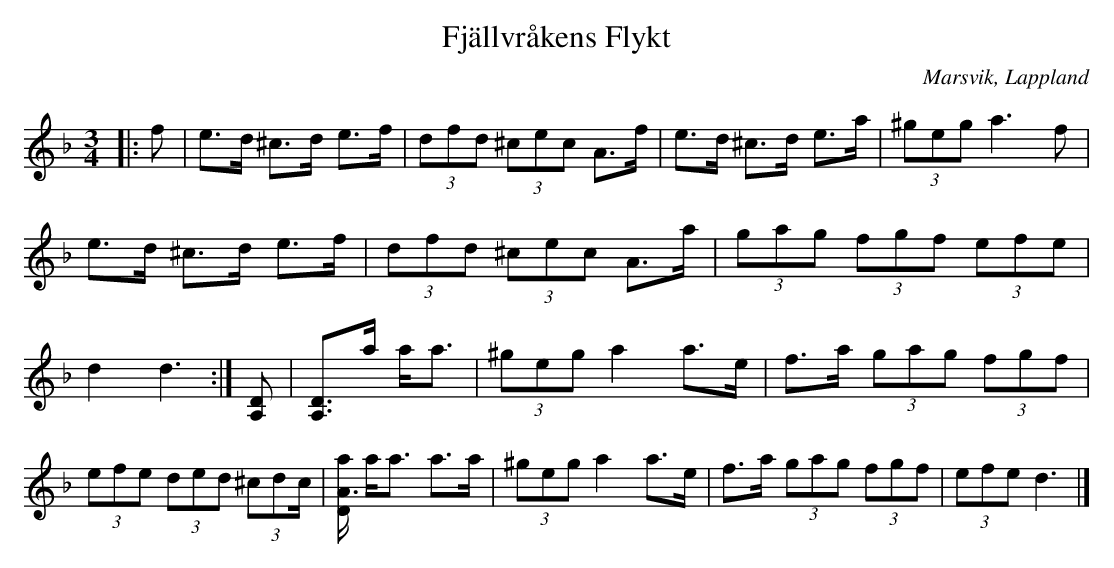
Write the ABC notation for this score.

X:1
T:Fjällvråkens Flykt
O:Marsvik, Lappland
M:3/4
L:1/16
K:Dm
|: f2 | e3d ^c3d e3f | (3d2f2d2 (3^c2e2c2 A3f | e3d ^c3d e3a |(3^g2e2g2 a6 f2 | e3d ^c3d e3f | (3d2f2d2 (3^c2e2c2 A3a | (3g2a2g2 (3f2g2f2 (3e2f2e2 | d4 d6:| [A,2D2] | [A,3D3]a aa3 |(3^g2e2g2 a4 a3e | f3a (3g2a2g2 (3f2g2f2 | (3e2f2e2 (3d2e2d2 (3^c2d2c | [DA3a] aa3 a3a | (3^g2e2g2 a4 a3e | f3a (3g2a2g2 (3f2g2f2 | (3e2f2e2  d6|]
